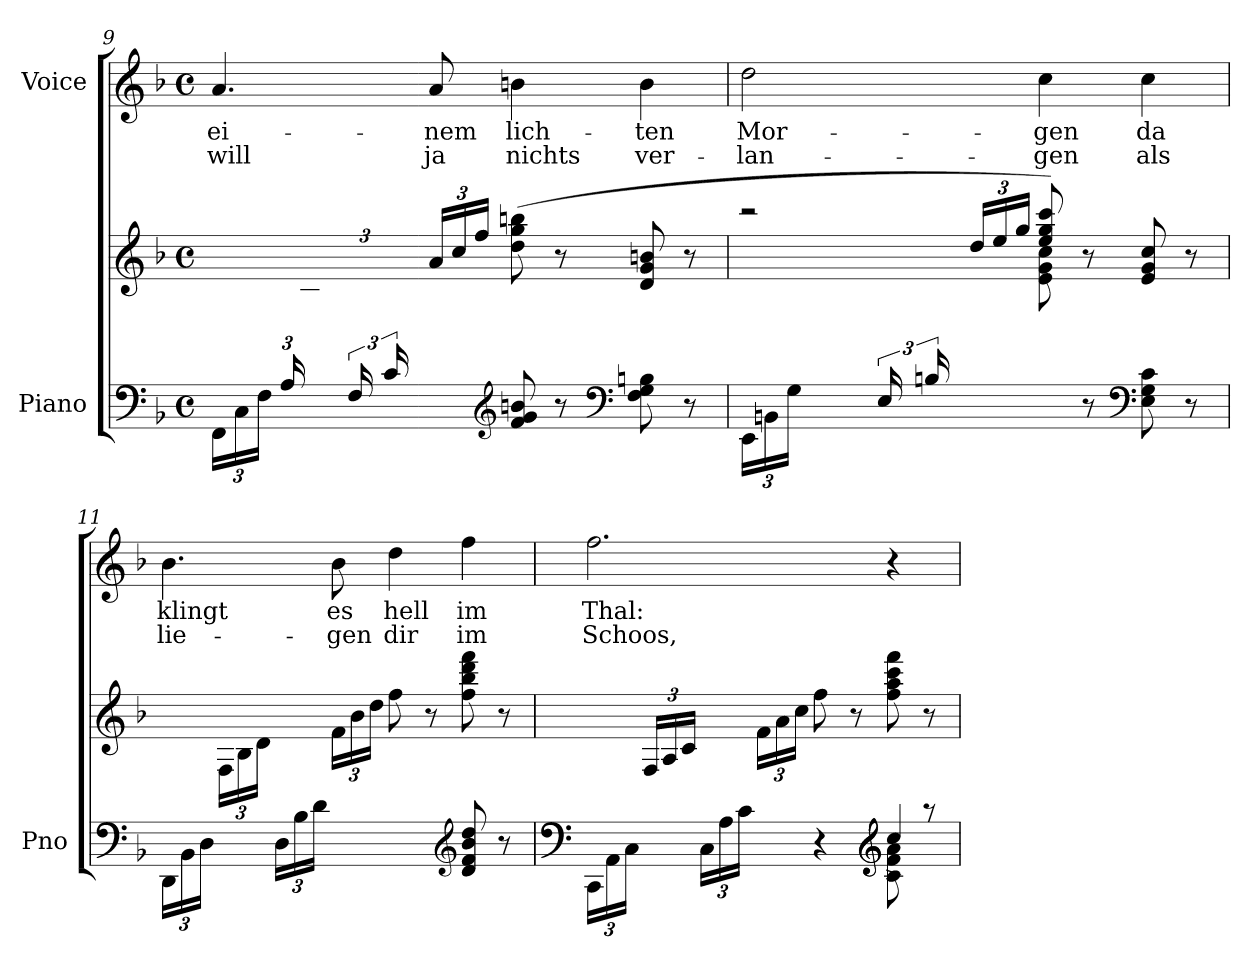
**kern	**kern	**kern	**text	**text
*part2	*part2	*part1	*part1	*part1
*staff3	*staff2	*staff1	*staff1	*staff1
*I"Piano	*	*I"Voice	*	*
*I'Pno	*	*	*	*
!!LO:LB:g=z
*clefF4	*clefG2	*clefG2	*	*
*k[b-]	*k[b-]	*k[b-]	*	*
*M4/4	*M4/4	*M4/4	*	*
*met(c)	*met(c)	*met(c)	*	*
*Xbrackettup	*	*	*	*
=9	=9	=9	=9	=9
*	*^	*	*	*
!	!	!	!	!LO:LY:b	!LO:LY:b
(24FF\LL	2ryy	6ryy	4.a/	ei-	will
24C\	.	.	.	.	.
24F\JJ	.	.	.	.	.
24A/LL	.	.	.	.	.
12ryy	.	24c/	.	.	.
.	.	24f/JJ	.	.	.
*brackettup	*	*	*	*	*
24F/LL	.	12ryy	.	.	.
24c/	.	.	.	.	.
6ryy	.	24f\JJ	.	.	.
!	!	!	!	!LO:LY:b	!LO:LY:b
.	.	24a/LL	8a/	-nem	ja
.	.	24cc/	.	.	.
.	.	24ff/JJ	.	.	.
*clefG2	*	*	*	*	*
!	!	!	!	!LO:LY:b	!LO:LY:b
8f/ 8g/ 8bn/	(8dd\ 8gg\ 8bbn\	2ryy	4bn\	lich-	nichts
8r	8r	.	.	.	.
*clefF4	*	*	*	*	*
!	!	!	!	!LO:LY:b	!LO:LY:b
8F\ 8G\ 8Bn\	8d/ 8g/ 8bn/	.	4b\	-ten	ver-
8r	8r	.	.	.	.
=10	=10	=10	=10	=10	=10
*Xbrackettup	*	*	*	*	*
!	!	!	!	!LO:LY:b	!LO:LY:b
(24EE\LL	2r	8ryy	2dd\	Mor-	-lan-
24BBn\	.	.	.	.	.
24G\JJ	.	.	.	.	.
8ryy	.	24d\LL	.	.	.
.	.	24e\	.	.	.
.	.	24g\JJ	.	.	.
*brackettup	*	*	*	*	*
24E/LL	.	12ryy	.	.	.
24Bn/	.	.	.	.	.
24%7ryy	.	24g\JJ	.	.	.
.	.	24dd/LL	.	.	.
.	.	24ee/	.	.	.
.	.	24gg/JJ	.	.	.
!	!	!	!	!LO:LY:b	!LO:LY:b
.	8ee/ 8gg/ 8ccc/)	8e\ 8g\ 8cc\	4cc\	-gen	-gen
8r	8r	4.ryy	.	.	.
*clefF4	*	*	*	*	*
!	!	!	!	!LO:LY:b	!LO:LY:b
8E\ 8G\ 8c\	8e/ 8g/ 8cc/	.	4cc\	da	als
8r	8r	.	.	.	.
!!LO:LB:g=z
=11	=11	=11	=11	=11	=11
*Xbrackettup	*	*	*	*	*
!	!	!	!	!LO:LY:b	!LO:LY:b
24DD\LL	2ryy	8ryy	4.b-\	klingt	lie-
24BB-\	.	.	.	.	.
24D\JJ	.	.	.	.	.
8ryy	.	24F\LL	.	.	.
.	.	24B-\	.	.	.
.	.	24d\JJ)	.	.	.
*brackettup	*	*	*	*	*
(24D\LL	.	8ryy	.	.	.
24B-\	.	.	.	.	.
24d\JJ	.	.	.	.	.
!	!	!	!	!LO:LY:b	!LO:LY:b
8ryy	.	24f\LL	8b-\	es	-gen
.	.	24b-\	.	.	.
.	.	24dd\JJ)	.	.	.
!	!	!	!	!LO:LY:b	!LO:LY:b
4ryy	8ff\	2ryy	4dd\	hell	dir
.	8r	.	.	.	.
*clefG2	*	*	*	*	*
!	!	!	!	!LO:LY:b	!LO:LY:b
8d/ 8f/ 8b-/ 8dd/	8ff\ 8bb-\ 8ddd\ 8fff\	.	4ff\	im	im
8r	8r	.	.	.	.
!!LO:PB:g=z
=12	=12	=12	=12	=12	=12
*clefF4	*	*	*	*	*
*Xbrackettup	*	*	*	*	*
*^	*	*	*	*	*
!	!	!	!	!	!LO:LY:b	!LO:LY:b
(24CC\LL	2ryy	2ryy	8ryy	2.ff\	Thal:	Schoos,
24AA\	.	.	.	.	.	.
24C\JJ	.	.	.	.	.	.
8ryy	.	.	24F/LL	.	.	.
.	.	.	24A/	.	.	.
.	.	.	24c/JJ)	.	.	.
*brackettup	*	*	*	*	*	*
24C\LL	.	.	8ryy	.	.	.
24A\	.	.	.	.	.	.
24c\JJ	.	.	.	.	.	.
8ryy	.	.	24f\LL	.	.	.
.	.	.	24a\	.	.	.
.	.	.	24cc\JJ	.	.	.
4ryy	4r	(8ff\	2ryy	.	.	.
.	.	8r	.	.	.	.
*clefG2	*	*	*	*	*	*
8c\ 8f\ 8a\	4cc^/	8ff\ 8aa\ 8ccc\ 8fff\	.	4r	.	.
8r	.	8r	.	.	.	.
*v	*v	*	*	*	*	*
*	*v	*v	*	*	*
=	=	=	=	=
*-	*-	*-	*-	*-
